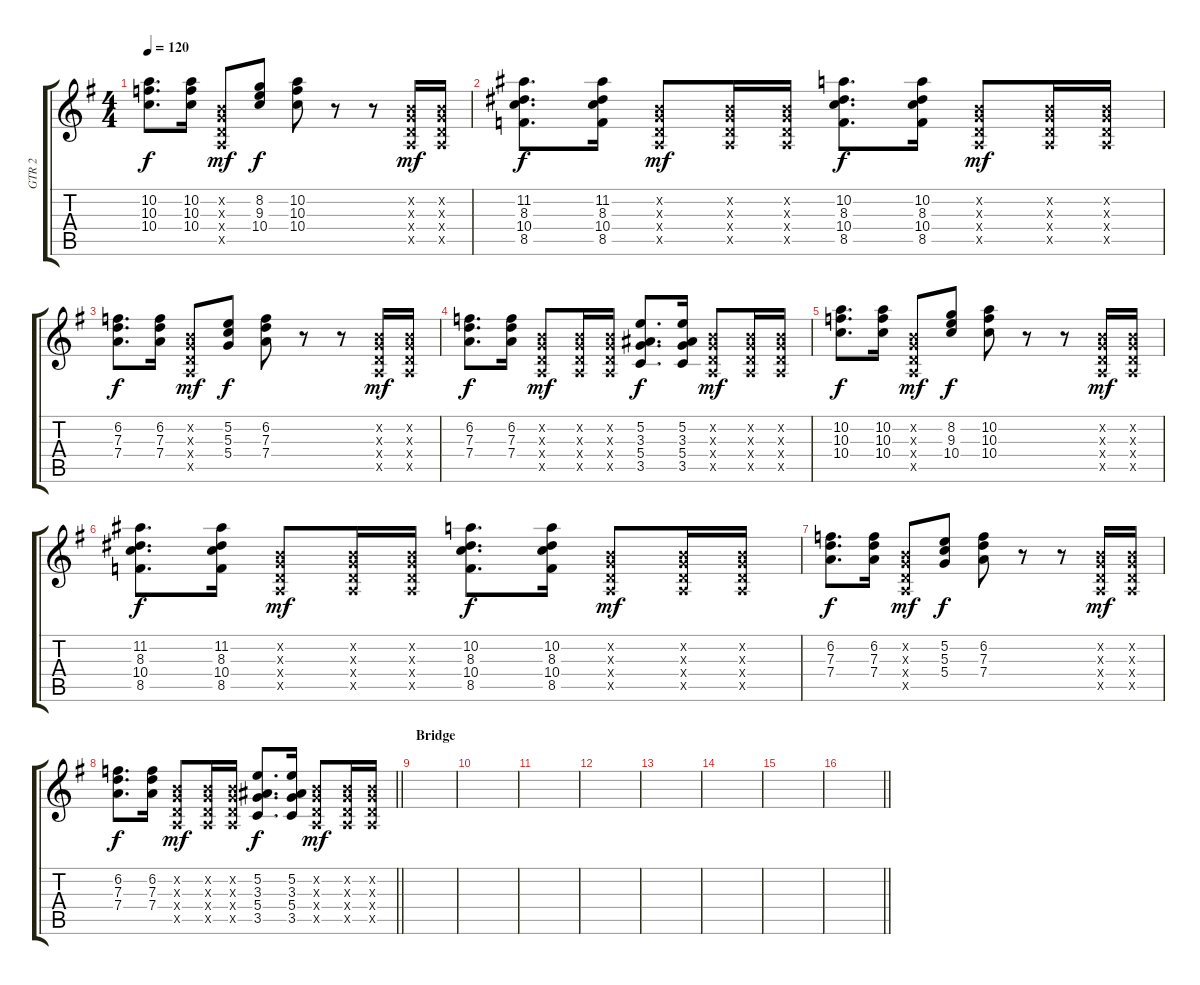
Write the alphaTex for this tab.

\track ("GTR 2" "GTR 2") {instrument electricguitarjazz}
\staff {score tabs}
\tuning (E4 B3 G3 D3 A2 E2) {hide}
\ts (4 4)
\tempo 120
\clef g2
\ks g
(10.2 10.3 10.4).8{d dy f} (10.2 10.3 10.4).16 (0.2{x} 0.3{x} 0.4{x} 0.5{x}).8{dy mf} (8.2 9.3 10.4).8{dy f} (10.2 10.3 10.4).8 r.8 r.8 (0.2{x} 0.3{x} 0.4{x} 0.5{x}).16{dy mf} (0.2{x} 0.3{x} 0.4{x} 0.5{x}).16 |
(11.2 8.3 10.4 8.5).8{d dy f} (11.2 8.3 10.4 8.5).16 (0.2{x} 0.3{x} 0.4{x} 0.5{x}).8{dy mf} (0.2{x} 0.3{x} 0.4{x} 0.5{x}).16 (0.2{x} 0.3{x} 0.4{x} 0.5{x}).16 (10.2 8.3 10.4 8.5).8{d dy f} (10.2 8.3 10.4 8.5).16 (0.2{x} 0.3{x} 0.4{x} 0.5{x}).8{dy mf} (0.2{x} 0.3{x} 0.4{x} 0.5{x}).16 (0.2{x} 0.3{x} 0.4{x} 0.5{x}).16 |
(6.2 7.3 7.4).8{d dy f} (6.2 7.3 7.4).16 (0.2{x} 0.3{x} 0.4{x} 0.5{x}).8{dy mf} (5.2 5.3 5.4).8{dy f} (6.2 7.3 7.4).8 r.8 r.8 (0.2{x} 0.3{x} 0.4{x} 0.5{x}).16{dy mf} (0.2{x} 0.3{x} 0.4{x} 0.5{x}).16 |
(6.2 7.3 7.4).8{d dy f} (6.2 7.3 7.4).16 (0.2{x} 0.3{x} 0.4{x} 0.5{x}).8{dy mf} (0.2{x} 0.3{x} 0.4{x} 0.5{x}).16 (0.2{x} 0.3{x} 0.4{x} 0.5{x}).16 (5.2 3.3 5.4 3.5).8{d dy f} (5.2 3.3 5.4 3.5).16 (0.2{x} 0.3{x} 0.4{x} 0.5{x}).8{dy mf} (0.2{x} 0.3{x} 0.4{x} 0.5{x}).16 (0.2{x} 0.3{x} 0.4{x} 0.5{x}).16 |
(10.2 10.3 10.4).8{d dy f} (10.2 10.3 10.4).16 (0.2{x} 0.3{x} 0.4{x} 0.5{x}).8{dy mf} (8.2 9.3 10.4).8{dy f} (10.2 10.3 10.4).8 r.8 r.8 (0.2{x} 0.3{x} 0.4{x} 0.5{x}).16{dy mf} (0.2{x} 0.3{x} 0.4{x} 0.5{x}).16 |
(11.2 8.3 10.4 8.5).8{d dy f} (11.2 8.3 10.4 8.5).16 (0.2{x} 0.3{x} 0.4{x} 0.5{x}).8{dy mf} (0.2{x} 0.3{x} 0.4{x} 0.5{x}).16 (0.2{x} 0.3{x} 0.4{x} 0.5{x}).16 (10.2 8.3 10.4 8.5).8{d dy f} (10.2 8.3 10.4 8.5).16 (0.2{x} 0.3{x} 0.4{x} 0.5{x}).8{dy mf} (0.2{x} 0.3{x} 0.4{x} 0.5{x}).16 (0.2{x} 0.3{x} 0.4{x} 0.5{x}).16 |
(6.2 7.3 7.4).8{d dy f} (6.2 7.3 7.4).16 (0.2{x} 0.3{x} 0.4{x} 0.5{x}).8{dy mf} (5.2 5.3 5.4).8{dy f} (6.2 7.3 7.4).8 r.8 r.8 (0.2{x} 0.3{x} 0.4{x} 0.5{x}).16{dy mf} (0.2{x} 0.3{x} 0.4{x} 0.5{x}).16 |
\barLineRight lightlight
(6.2 7.3 7.4).8{d dy f} (6.2 7.3 7.4).16 (0.2{x} 0.3{x} 0.4{x} 0.5{x}).8{dy mf} (0.2{x} 0.3{x} 0.4{x} 0.5{x}).16 (0.2{x} 0.3{x} 0.4{x} 0.5{x}).16 (5.2 3.3 5.4 3.5).8{d dy f} (5.2 3.3 5.4 3.5).16 (0.2{x} 0.3{x} 0.4{x} 0.5{x}).8{dy mf} (0.2{x} 0.3{x} 0.4{x} 0.5{x}).16 (0.2{x} 0.3{x} 0.4{x} 0.5{x}).16 |
\section ("" "Bridge")
|
|
|
|
|
|
|
\barLineRight lightlight
